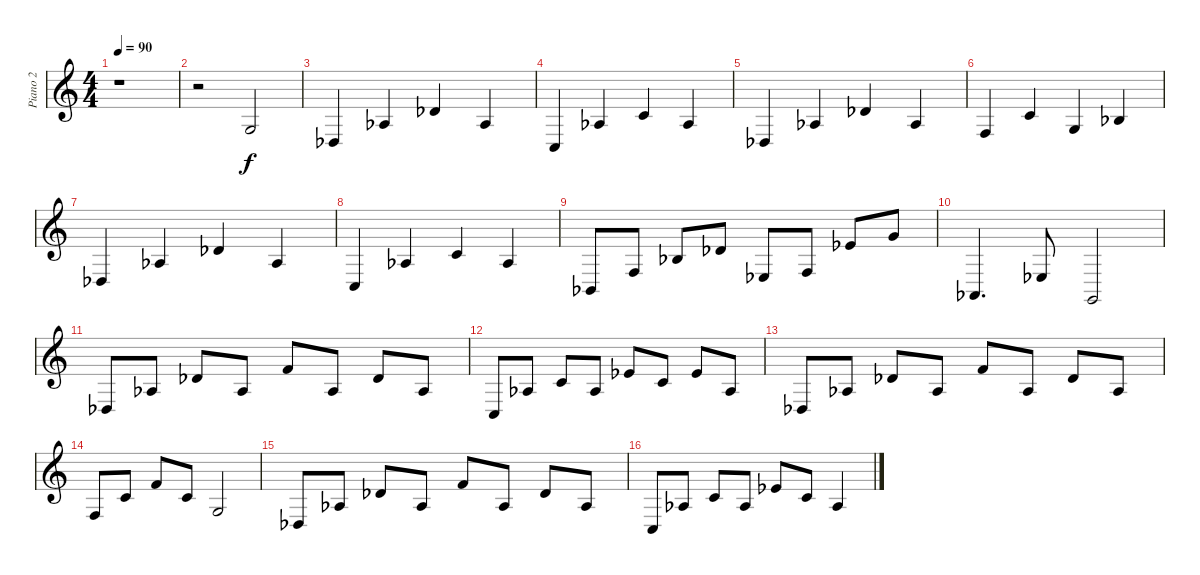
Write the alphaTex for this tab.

\track ("Piano 2" "Piano 2") {instrument acousticgrandpiano}
\staff {score}
\tuning (E4 B3 G3 D3 A2 E2) {hide}
\ts (4 4)
\tempo 90
\clef g2
\ks c
r.1{dy f} |
r.2 0.3.2 |
4.5{acc b}.4 1.3{acc b}.4 2.2{acc b}.4 1.3{acc b}.4 |
3.5.4 1.3{acc b}.4 1.2.4 1.3{acc b}.4 |
4.5{acc b}.4 1.3{acc b}.4 2.2{acc b}.4 1.3{acc b}.4 |
3.4.4 1.2.4 0.3.4 3.3{acc b}.4 |
4.5{acc b}.4 1.3{acc b}.4 2.2{acc b}.4 1.3{acc b}.4 |
3.5.4 1.3{acc b}.4 1.2.4 1.3{acc b}.4 |
1.5{acc b}.8 3.4.8 3.3{acc b}.8 2.2{acc b}.8 1.4{acc b}.8 3.4.8 4.2{acc b}.8 3.1.8 |
4.6{acc b}.4{d} 1.4{acc b}.8 3.6.2 |
4.5{acc b}.8 1.3{acc b}.8 2.2{acc b}.8 1.3{acc b}.8 1.1.8 1.3{acc b}.8 2.2{acc b}.8 1.3{acc b}.8 |
3.5.8 1.3{acc b}.8 1.2.8 1.3{acc b}.8 4.2{acc b}.8 1.2.8 4.2{acc b}.8 1.3{acc b}.8 |
4.5{acc b}.8 1.3{acc b}.8 2.2{acc b}.8 1.3{acc b}.8 1.1.8 1.3{acc b}.8 2.2{acc b}.8 1.3{acc b}.8 |
3.4.8 1.2.8 1.1.8 1.2.8 0.3.2 |
4.5{acc b}.8 1.3{acc b}.8 2.2{acc b}.8 1.3{acc b}.8 1.1.8 1.3{acc b}.8 2.2{acc b}.8 1.3{acc b}.8 |
3.5.8 1.3{acc b}.8 1.2.8 1.3{acc b}.8 4.2{acc b}.8 1.2.8 1.3{acc b}.4
